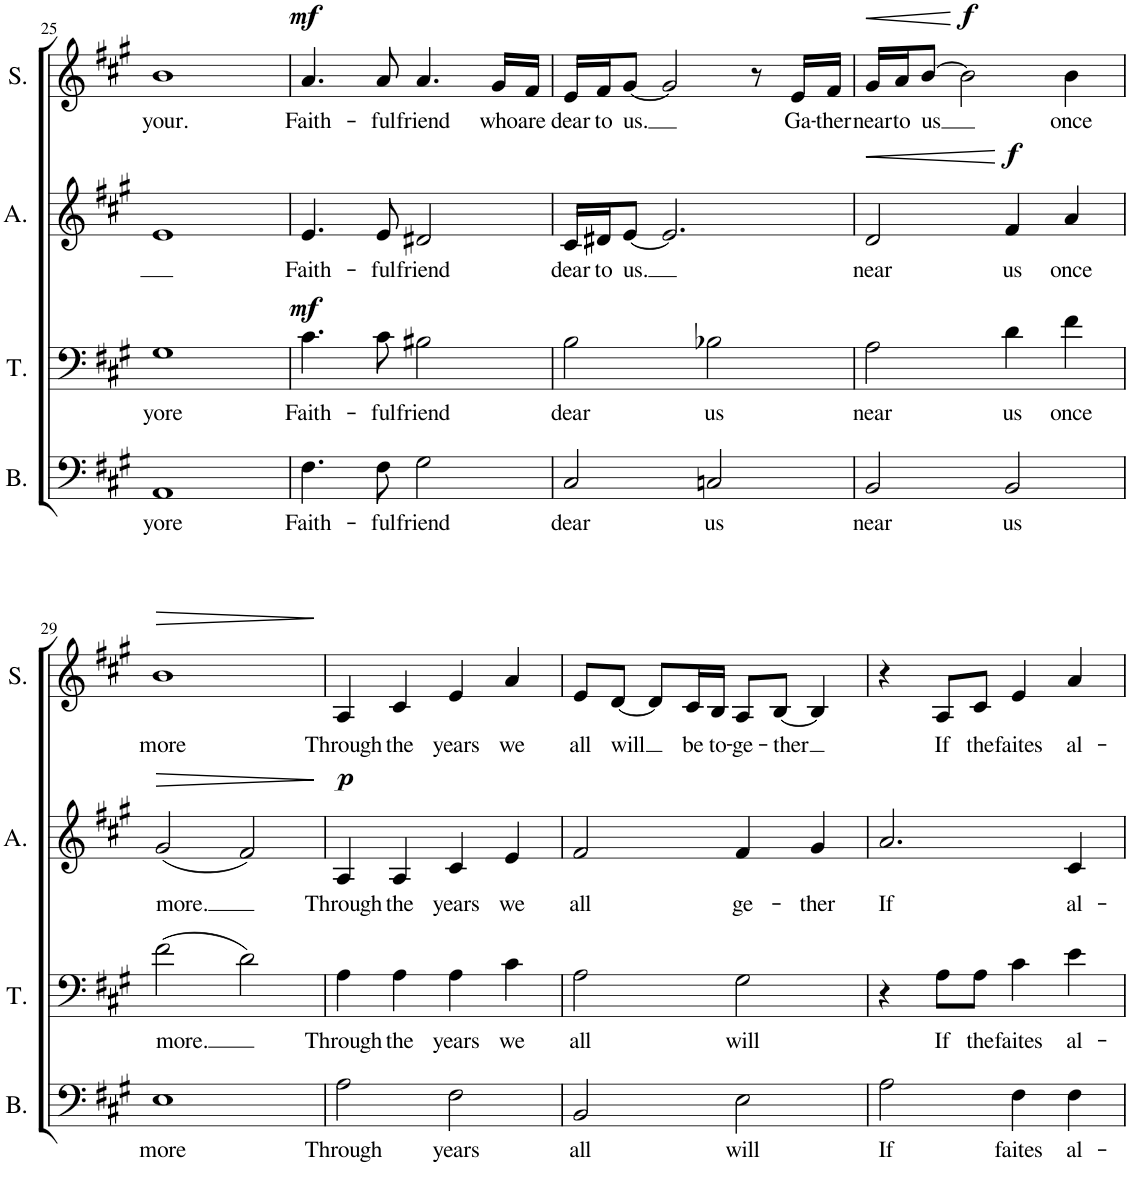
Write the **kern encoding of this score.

**kern	**text	**kern	**text	**dynam	**kern	**text	**dynam	**kern	**text	**dynam
*part4	*part4	*part3	*part3	*part3	*part2	*part2	*part2	*part1	*part1	*part1
*staff4	*staff4	*staff3	*staff3	*staff3	*staff2	*staff2	*staff2	*staff1	*staff1	*staff1
*I"Bass	*	*I"Tenor	*	*	*I"Alto	*	*	*I"Soprano	*	*
*I'B.	*	*I'T.	*	*	*I'A.	*	*	*I'S.	*	*
!!LO:PB:g=z
*clefF4	*	*clefF4	*	*	*clefG2	*	*	*clefG2	*	*
*k[f#c#g#]	*	*k[f#c#g#]	*	*	*k[f#c#g#]	*	*	*k[f#c#g#]	*	*
*M4/4	*	*M4/4	*	*	*M4/4	*	*	*M4/4	*	*
=25	=25	=25	=25	=25	=25	=25	=25	=25	=25	=25
!	!LO:LY:b	!	!LO:LY:b	!	!	!	!	!	!LO:LY:b	!
1AA	yore	1G#	yore	.	1e	.	.	1b	your.	.
=26	=26	=26	=26	=26	=26	=26	=26	=26	=26	=26
!	!LO:LY:b	!	!LO:LY:b	!LO:DY:a	!	!LO:LY:b	!	!	!LO:LY:b	!LO:DY:a
4.F#\	Faith-	4.c#\	Faith-	mf	4.e/	Faith-	.	4.a/	Faith-	mf
!	!LO:LY:b	!	!LO:LY:b	!	!	!LO:LY:b	!	!	!LO:LY:b	!
8F#\	-ful	8c#\	-ful	.	8e/	-ful	.	8a/	-ful	.
!	!LO:LY:b	!	!LO:LY:b	!	!	!LO:LY:b	!	!	!LO:LY:b	!
2G#\	friend	2B#X\	friend	.	2d#X/	friend	.	4.a/	friend	.
!	!	!	!	!	!	!	!	!	!LO:LY:b	!
.	.	.	.	.	.	.	.	16g#/LL	who	.
!	!	!	!	!	!	!	!	!	!LO:LY:b	!
.	.	.	.	.	.	.	.	16f#/JJ	are	.
=27	=27	=27	=27	=27	=27	=27	=27	=27	=27	=27
!	!LO:LY:b	!	!LO:LY:b	!	!	!LO:LY:b	!	!	!LO:LY:b	!
2C#/	dear	2B\	dear	.	16c#/LL	dear	.	16e/LL	dear	.
!	!	!	!	!	!	!LO:LY:b	!	!	!LO:LY:b	!
.	.	.	.	.	16d#X/J	to	.	16f#/J	to	.
!	!	!	!	!	!	!LO:LY:b	!	!	!LO:LY:b	!
.	.	.	.	.	[8e/J	us.	.	[8g#/J	us.	.
.	.	.	.	.	2.e/]	.	.	2g#/]	.	.
!	!LO:LY:b	!	!LO:LY:b	!	!	!	!	!	!	!
2Cn/	us	2B-X\	us	.	.	.	.	.	.	.
.	.	.	.	.	.	.	.	8r	.	.
!	!	!	!	!	!	!	!	!	!LO:LY:b	!
.	.	.	.	.	.	.	.	16e/LL	Ga-	.
!	!	!	!	!	!	!	!	!	!LO:LY:b	!
.	.	.	.	.	.	.	.	16f#/JJ	-ther	.
=28	=28	=28	=28	=28	=28	=28	=28	=28	=28	=28
!	!LO:LY:b	!	!LO:LY:b	!	!	!LO:LY:b	!LO:HP:b	!	!LO:LY:b	!LO:HP:b
2BB/	near	2A\	near	.	2d/	near	<	16g#/LL	near	<
!	!	!	!	!	!	!	!	!	!LO:LY:b	!
.	.	.	.	.	.	.	.	16a/J	to	.
!	!	!	!	!	!	!	!	!	!LO:LY:b	!
.	.	.	.	.	.	.	.	[8b/J	us	.
!	!	!	!	!	!	!	!	!	!	!LO:DY:n=1:a
.	.	.	.	.	.	.	.	2b\]	.	[ f
!	!LO:LY:b	!	!LO:LY:b	!	!	!LO:LY:b	!LO:DY:n=1:a	!	!	!
2BB/	us	4d\	us	.	4f#/	us	[ f	.	.	.
!	!	!	!LO:LY:b	!	!	!LO:LY:b	!	!	!LO:LY:b	!
.	.	4f#\	once	.	4a/	once	.	4b\	once	.
!!LO:LB:g=z
=29	=29	=29	=29	=29	=29	=29	=29	=29	=29	=29
!	!LO:LY:b	!	!LO:LY:b	!	!	!LO:LY:b	!LO:HP:b	!	!LO:LY:b	!LO:HP:b
1E	more	(2f#\	more.	.	(2g#/	more.	>	1b	more	>
.	.	2d\)	.	.	2f#/)	.	.	.	.	.
.	.	.	.	.	.	.	]	.	.	]
=30	=30	=30	=30	=30	=30	=30	=30	=30	=30	=30
!	!LO:LY:b	!	!LO:LY:b	!	!	!LO:LY:b	!LO:DY:a	!	!LO:LY:b	!
2A\	Through	4A\	Through	.	4A/	Through	p	4A/	Through	.
!	!	!	!LO:LY:b	!	!	!LO:LY:b	!	!	!LO:LY:b	!
.	.	4A\	the	.	4A/	the	.	4c#/	the	.
!	!LO:LY:b	!	!LO:LY:b	!	!	!LO:LY:b	!	!	!LO:LY:b	!
2F#\	years	4A\	years	.	4c#/	years	.	4e/	years	.
!	!	!	!LO:LY:b	!	!	!LO:LY:b	!	!	!LO:LY:b	!
.	.	4c#\	we	.	4e/	we	.	4a/	we	.
=31	=31	=31	=31	=31	=31	=31	=31	=31	=31	=31
!	!LO:LY:b	!	!LO:LY:b	!	!	!LO:LY:b	!	!	!LO:LY:b	!
2BB/	all	2A\	all	.	2f#/	all	.	8e/L	all	.
!	!	!	!	!	!	!	!	!	!LO:LY:b	!
.	.	.	.	.	.	.	.	[8d/J	will	.
.	.	.	.	.	.	.	.	8d/L]	.	.
!	!	!	!	!	!	!	!	!	!LO:LY:b	!
.	.	.	.	.	.	.	.	16c#/L	be	.
!	!	!	!	!	!	!	!	!	!LO:LY:b	!
.	.	.	.	.	.	.	.	16B/JJ	to-	.
!	!LO:LY:b	!	!LO:LY:b	!	!	!LO:LY:b	!	!	!LO:LY:b	!
2E\	will	2G#\	will	.	4f#/	-ge-	.	8A/L	-ge-	.
!	!	!	!	!	!	!	!	!	!LO:LY:b	!
.	.	.	.	.	.	.	.	[8B/J	-ther	.
!	!	!	!	!	!	!LO:LY:b	!	!	!	!
.	.	.	.	.	4g#/	-ther	.	4B/]	.	.
=32	=32	=32	=32	=32	=32	=32	=32	=32	=32	=32
!	!LO:LY:b	!	!	!	!	!LO:LY:b	!	!	!	!
2A\	If	4r	.	.	2.a/	If	.	4r	.	.
!	!	!	!LO:LY:b	!	!	!	!	!	!LO:LY:b	!
.	.	8A\L	If	.	.	.	.	8A/L	If	.
!	!	!	!LO:LY:b	!	!	!	!	!	!LO:LY:b	!
.	.	8A\J	the	.	.	.	.	8c#/J	the	.
!	!LO:LY:b	!	!LO:LY:b	!	!	!	!	!	!LO:LY:b	!
4F#\	faites	4c#\	faites	.	.	.	.	4e/	faites	.
!	!LO:LY:b	!	!LO:LY:b	!	!	!LO:LY:b	!	!	!LO:LY:b	!
4F#\	al-	4e\	al-	.	4c#/	al-	.	4a/	al-	.
=	=	=	=	=	=	=	=	=	=	=
*-	*-	*-	*-	*-	*-	*-	*-	*-	*-	*-
